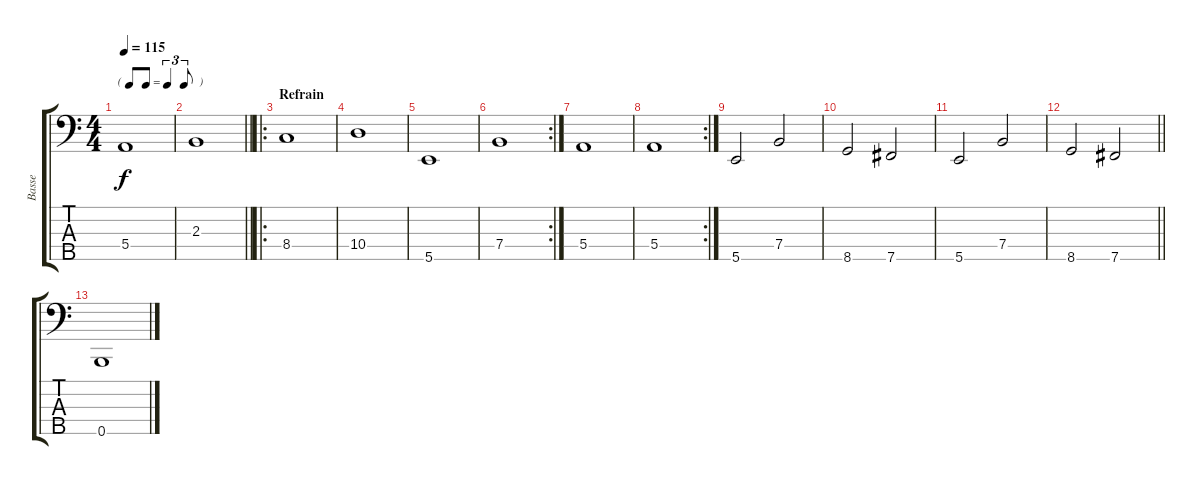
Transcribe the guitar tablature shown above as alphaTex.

\track ("Basse" "Basse") {instrument electricbassfinger}
\staff {score tabs}
\tuning (G2 D2 A1 E1 B0) {hide}
\ts (4 4)
\tf triplet8th
\tempo 115
\clef f4
\ks c
5.4.1{dy f} |
\barLineRight lightlight
2.3.1 |
\ro
\section ("" "Refrain")
8.4.1 |
10.4.1 |
5.5.1 |
\rc 2
7.4.1 |
5.4.1 |
\rc 2
5.4.1 |
5.5.2 7.4.2 |
8.5.2 7.5.2 |
5.5.2 7.4.2 |
\barLineRight lightlight
8.5.2 7.5.2 |
0.5.1
